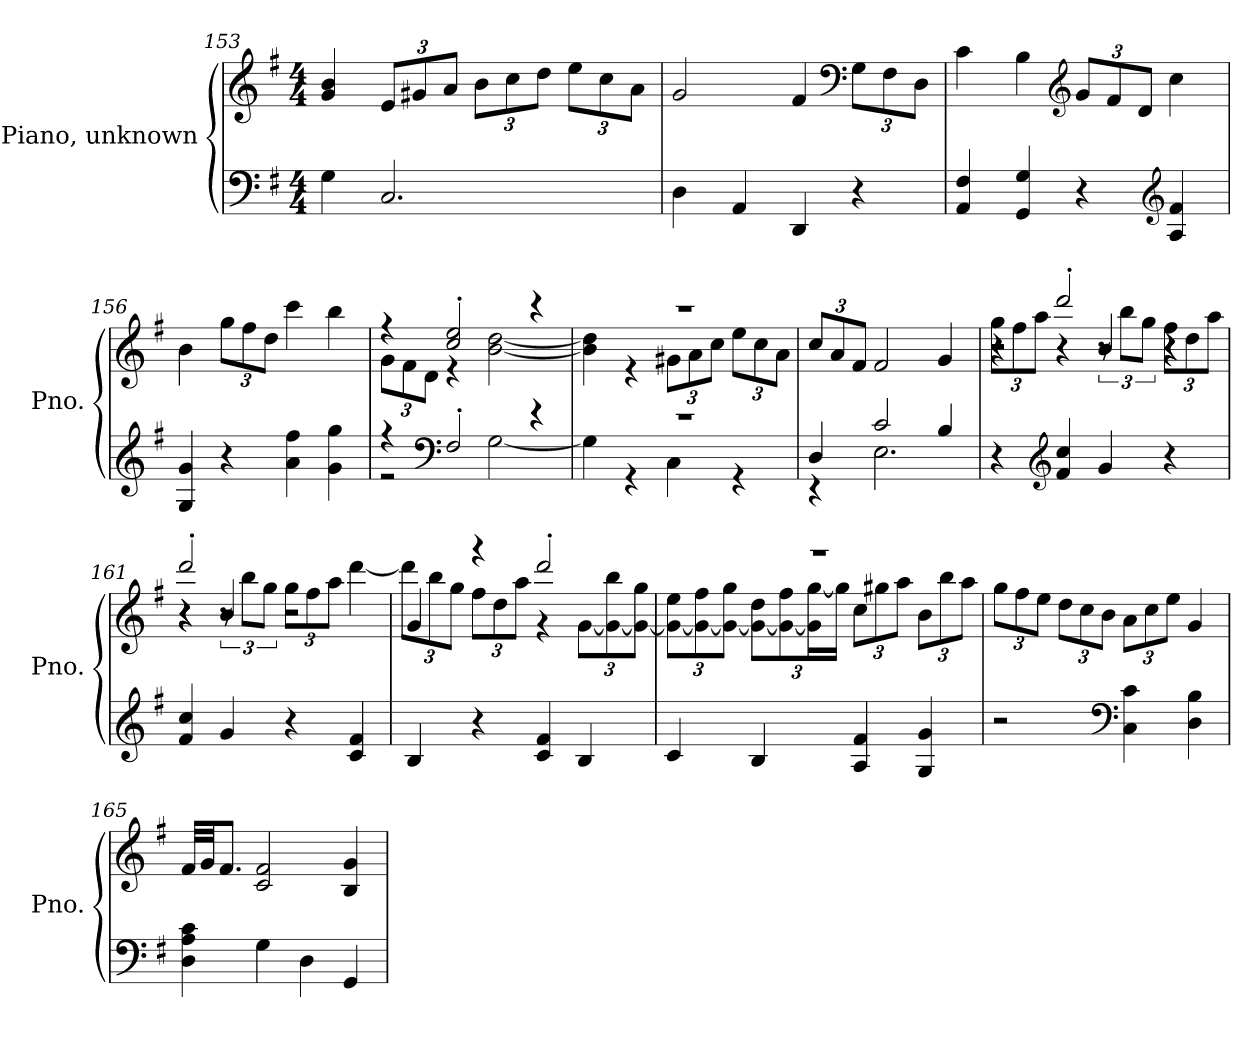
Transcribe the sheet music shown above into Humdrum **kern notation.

**kern	**kern
*part1	*part1
*staff2	*staff1
*I"Piano, unknown	*
*I'Pno.	*
*clefF4	*clefG2
*k[f#]	*k[f#]
*M4/4	*M4/4
=153	=153
4G\	4g/ 4b/
*	*Xbrackettup
2.C/	12e/L
.	12g#X/
.	12a/J
.	12b\L
.	12cc\
.	12dd\J
.	12ee\L
.	12cc\
.	12a\J
=154	=154
4D\	2g/
4AA/	.
4DD/	4f#/
*	*clefF4
4r	12G\L
.	12F#\
.	12D\J
=155	=155
4AA/ 4F#/	4c\
4GG/ 4G/	4B\
*	*clefG2
4r	12g/L
.	12f#/
.	12d/J
*clefG2	*
4A/ 4f#/	4cc\
!!LO:LB:g=z
=156	=156
4G/ 4g/	4b\
4r	12gg\L
.	12ff#\
.	12dd\J
4a\ 4ff#\	4ccc\
4g\ 4gg\	4bb\
=157	=157
*^	*^
4r	2r	4r	12g\L
.	.	.	12f#\
.	.	.	12d\J
*clefF4	*	*	*
2F#'/	.	2cc/' 2ee/'	4r
.	[2G\	.	[2b\ [2dd\
4r	.	4r	.
=158	=158	=158	=158
1r	4G\]	1r	4b\] 4dd\]
.	4r	.	4r
.	4C\	.	12g#X\L
.	.	.	12a\
.	.	.	12cc\J
.	4r	.	12ee\L
.	.	.	12cc\
.	.	.	12a\J
*	*	*v	*v
=159	=159	=159
4D/	4r	12cc/L
.	.	12a/
.	.	12f#/J
2c/	2.E\	2f#/
4B/	.	4g/
*v	*v	*
=160	=160
*	*^
*	*	*^
4r	4r	12gg\L	2r
.	.	12ff#\	.
.	.	12aa\J	.
*clefG2	*	*	*
4f#/ 4cc/	2ddd'/	4r	.
*	*	*brackettup	*
4g/	.	12r	4b/
.	.	12bb\L	.
.	.	12gg\J	.
*	*	*Xbrackettup	*
4r	4r	12ff#\L	4r
.	.	12dd\	.
.	.	12aa\J	.
!!LO:LB:g=z	!!	!!
=161	=161	=161	=161
4f#/ 4cc/	2ddd'/	4r	4r
*	*	*brackettup	*
4g/	.	12r	4b/
.	.	12bb\L	.
.	.	12gg\J	.
*	*	*Xbrackettup	*
4r	2r	12gg\L	2r
.	.	12ff#\	.
.	.	12aa\J	.
4c/ 4f#/	.	[4ddd\	.
*	*	*v	*v
=162	=162	=162
4B/	4g/	12ddd\L]
.	.	12bb\
.	.	12gg\J
4r	4r	12ff#\L
.	.	12dd\
.	.	12aa\J
4c/ 4f#/	2ddd'/	4r
4B/	.	[12g\L
.	.	12g\_ 12bb\
.	.	12g\_ 12gg\J
=163	=163	=163
4c/	1r	12g\_ 12ee\L
.	.	12g\_ 12ff#\
.	.	12g\_ 12gg\J
4B/	.	12g\_ 12dd\L
.	.	12g\_ 12ff#\
.	.	24g\] [24gg\L
.	.	24gg\JJ]
4A/ 4f#/	.	12cc\L
.	.	12gg#X\
.	.	12aa\J
4G/ 4g/	.	12b\L
.	.	12bb\
.	.	12aa\J
*	*v	*v
!!LO:LB:g=z
=164	=164
2r	12gg\L
.	12ff#\
.	12ee\J
.	12dd\L
.	12cc\
.	12b\J
*clefF4	*
4C\ 4c\	12a\L
.	12cc\
.	12ee\J
4D\ 4B\	4g/
=165	=165
4D\ 4A\ 4c\	32f#/LLL
.	32g/JJ
.	8.f#/J
4G\	2c/ 2f#/
4D\	.
4GG/	4B/ 4g/
=	=
*-	*-
